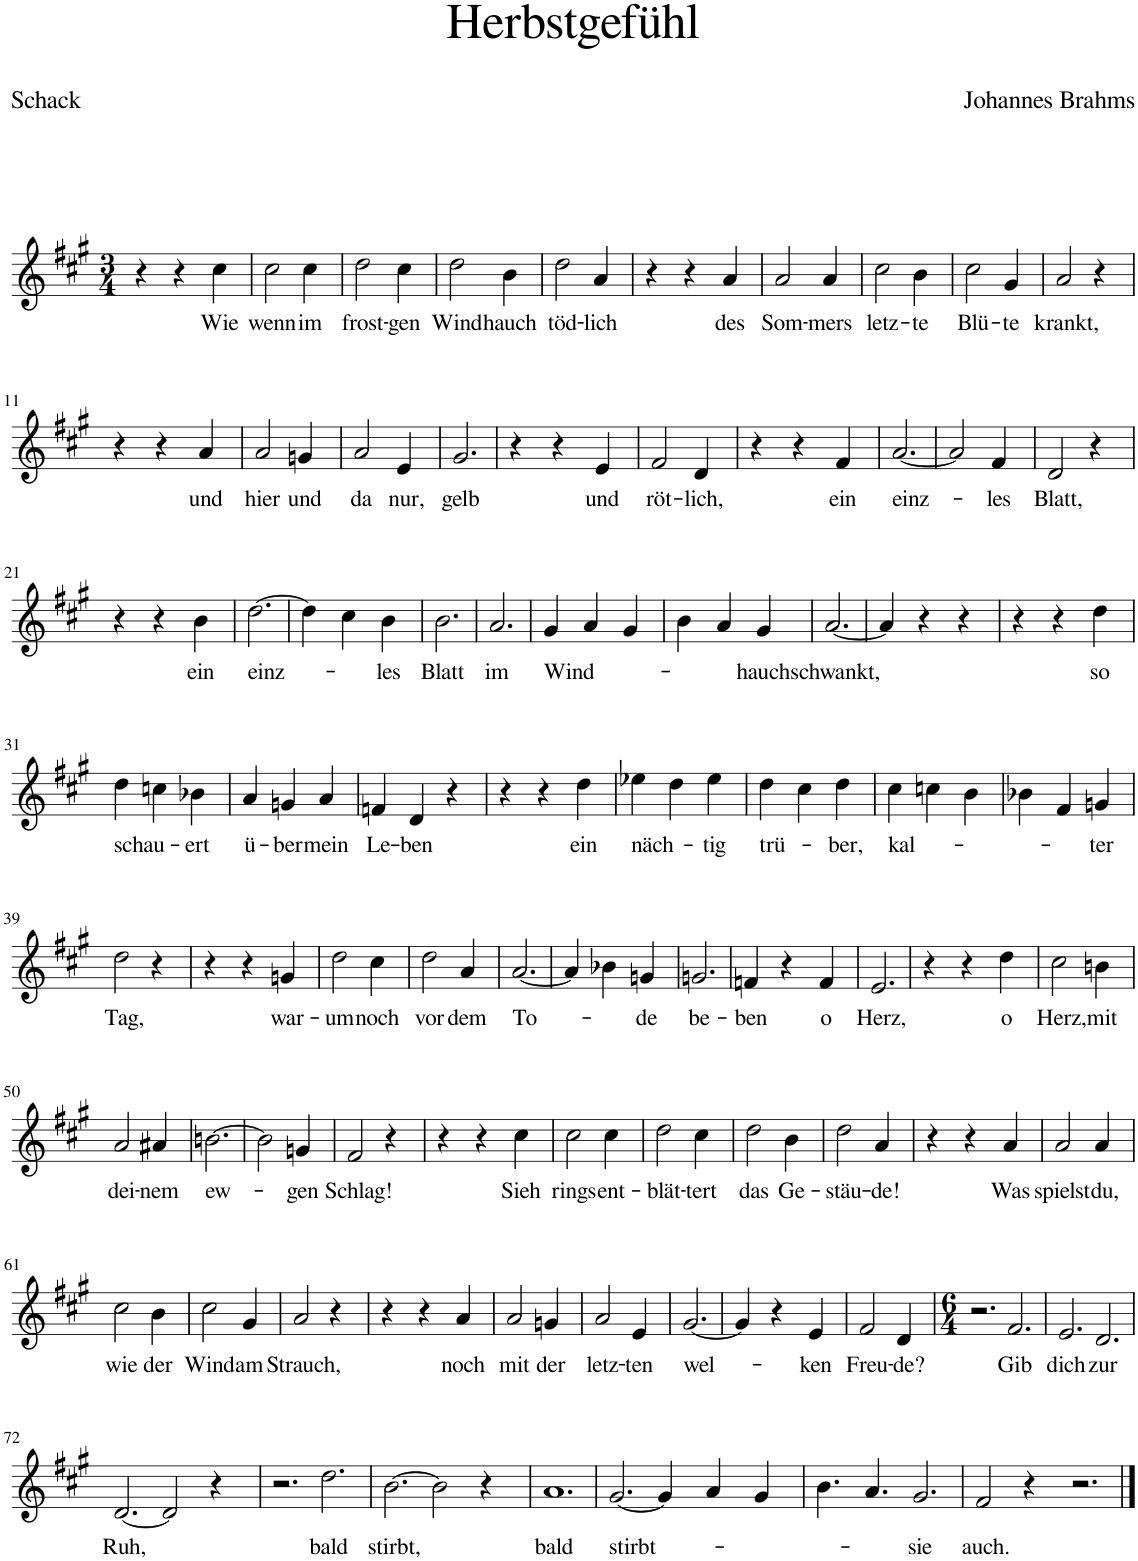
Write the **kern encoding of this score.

**kern	**text
*part1	*part1
*staff1	*staff1
*I"Piano	*
*I'Pno	*
*clefG2	*
*k[f#c#g#]	*
*M3/4	*
=1	=1
4r	.
4r	.
!	!LO:LY:b
4cc#\	Wie
=2	=2
!	!LO:LY:b
2cc#\	wenn
!	!LO:LY:b
4cc#\	im
=3	=3
!	!LO:LY:b
2dd\	frost-
!	!LO:LY:b
4cc#\	-gen
=4	=4
!	!LO:LY:b
2dd\	Wind
!	!LO:LY:b
4b\	hauch
=5	=5
!	!LO:LY:b
2dd\	töd-
!	!LO:LY:b
4a/	-lich
=6	=6
4r	.
4r	.
!	!LO:LY:b
4a/	des
=7	=7
!	!LO:LY:b
2a/	Som-
!	!LO:LY:b
4a/	-mers
=8	=8
!	!LO:LY:b
2cc#\	letz-
!	!LO:LY:b
4b\	-te
=9	=9
!	!LO:LY:b
2cc#\	Blü-
!	!LO:LY:b
4g#/	-te
=10	=10
!	!LO:LY:b
2a/	krankt,
4r	.
!!LO:LB:g=z
=11	=11
4r	.
4r	.
!	!LO:LY:b
4a/	und
=12	=12
!	!LO:LY:b
2a/	hier
!	!LO:LY:b
4gn/	und
=13	=13
!	!LO:LY:b
2a/	da
!	!LO:LY:b
4e/	nur,
=14	=14
!	!LO:LY:b
2.g#/	gelb
=15	=15
4r	.
4r	.
!	!LO:LY:b
4e/	und
=16	=16
!	!LO:LY:b
2f#/	röt-
!	!LO:LY:b
4d/	-lich,
=17	=17
4r	.
4r	.
!	!LO:LY:b
4f#/	ein
=18	=18
!	!LO:LY:b
[2.a/	einz-
=19	=19
2a/]	.
!	!LO:LY:b
4f#/	-les
=20	=20
!	!LO:LY:b
2d/	Blatt,
4r	.
!!LO:LB:g=z
=21	=21
4r	.
4r	.
!	!LO:LY:b
4b\	ein
=22	=22
!	!LO:LY:b
[2.dd\	einz-
=23	=23
4dd\]	.
4cc#\	.
!	!LO:LY:b
4b\	-les
=24	=24
!	!LO:LY:b
2.b\	Blatt
=25	=25
!	!LO:LY:b
2.a/	im
=26	=26
!	!LO:LY:b
4g#/	Wind-
4a/	.
4g#/	.
=27	=27
4b\	.
4a/	.
!	!LO:LY:b
4g#/	hauch
=28	=28
!	!LO:LY:b
[2.a/	schwankt,
=29	=29
4a/]	.
4r	.
4r	.
=30	=30
4r	.
4r	.
!	!LO:LY:b
4dd\	so
!!LO:LB:g=z
=31	=31
!	!LO:LY:b
4dd\	schau-
4ccn\	.
!	!LO:LY:b
4b-X\	-ert
=32	=32
!	!LO:LY:b
4a/	ü-
!	!LO:LY:b
4gn/	-ber
!	!LO:LY:b
4a/	mein
=33	=33
!	!LO:LY:b
4fn/	Le-
!	!LO:LY:b
4d/	-ben
4r	.
=34	=34
4r	.
4r	.
!	!LO:LY:b
4dd\	ein
=35	=35
!	!LO:LY:b
4ee-X\	näch-
4dd\	.
!	!LO:LY:b
4ee-\	-tig
=36	=36
!	!LO:LY:b
4dd\	trü-
4cc#\	.
!	!LO:LY:b
4dd\	-ber,
=37	=37
!	!LO:LY:b
4cc#\	kal-
4ccn\	.
4b\	.
=38	=38
4b-X\	.
4f#/	.
!	!LO:LY:b
4gn/	-ter
!!LO:LB:g=z
=39	=39
!	!LO:LY:b
2dd\	Tag,
4r	.
=40	=40
4r	.
4r	.
!	!LO:LY:b
4gn/	war-
=41	=41
!	!LO:LY:b
2dd\	-um
!	!LO:LY:b
4cc#\	noch
=42	=42
!	!LO:LY:b
2dd\	vor
!	!LO:LY:b
4a/	dem
=43	=43
!	!LO:LY:b
[2.a/	To-
=44	=44
4a/]	.
4b-X\	.
!	!LO:LY:b
4gn/	-de
=45	=45
!	!LO:LY:b
2.gn/	be-
=46	=46
!	!LO:LY:b
4fn/	-ben
4r	.
!	!LO:LY:b
4f/	o
=47	=47
!	!LO:LY:b
2.e/	Herz,
=48	=48
4r	.
4r	.
!	!LO:LY:b
4dd\	o
=49	=49
!	!LO:LY:b
2cc#\	Herz,
!	!LO:LY:b
4bn\	mit
!!LO:LB:g=z
=50	=50
!	!LO:LY:b
2a/	dei-
!	!LO:LY:b
4a#X/	-nem
=51	=51
!	!LO:LY:b
[2.bn\	ew-
=52	=52
2b\]	.
!	!LO:LY:b
4gn/	-gen
=53	=53
!	!LO:LY:b
2f#/	Schlag!
4r	.
=54	=54
4r	.
4r	.
!	!LO:LY:b
4cc#\	Sieh
=55	=55
!	!LO:LY:b
2cc#\	rings
!	!LO:LY:b
4cc#\	ent-
=56	=56
!	!LO:LY:b
2dd\	-blät-
!	!LO:LY:b
4cc#\	-tert
=57	=57
!	!LO:LY:b
2dd\	das
!	!LO:LY:b
4b\	Ge-
=58	=58
!	!LO:LY:b
2dd\	stäu-
!	!LO:LY:b
4a/	-de!
=59	=59
4r	.
4r	.
!	!LO:LY:b
4a/	Was
=60	=60
!	!LO:LY:b
2a/	spielst
!	!LO:LY:b
4a/	du,
!!LO:LB:g=z
=61	=61
!	!LO:LY:b
2cc#\	wie
!	!LO:LY:b
4b\	der
=62	=62
!	!LO:LY:b
2cc#\	Wind
!	!LO:LY:b
4g#/	am
=63	=63
!	!LO:LY:b
2a/	Strauch,
4r	.
=64	=64
4r	.
4r	.
!	!LO:LY:b
4a/	noch
=65	=65
!	!LO:LY:b
2a/	mit
!	!LO:LY:b
4gn/	der
=66	=66
!	!LO:LY:b
2a/	letz-
!	!LO:LY:b
4e/	-ten
=67	=67
!	!LO:LY:b
[2.g#/	wel-
=68	=68
4g#/]	.
4r	.
!	!LO:LY:b
4e/	-ken
=69	=69
!	!LO:LY:b
2f#/	Freu-
!	!LO:LY:b
4d/	-de?
=70	=70
*M6/4	*
2.r	.
!	!LO:LY:b
2.f#/	Gib
=71	=71
!	!LO:LY:b
2.e/	dich
!	!LO:LY:b
2.d/	zur
!!LO:LB:g=z
=72	=72
!	!LO:LY:b
[2.d/	Ruh,
2d/]	.
4r	.
=73	=73
2.r	.
!	!LO:LY:b
2.dd\	bald
=74	=74
!	!LO:LY:b
[2.b\	stirbt,
2b\]	.
4r	.
=75	=75
!	!LO:LY:b
1.a	bald
=76	=76
!	!LO:LY:b
[2.g#/	stirbt-
4g#/]	.
4a/	.
4g#/	.
=77	=77
4.b\	.
4.a/	.
!	!LO:LY:b
2.g#/	-sie
=78	=78
!	!LO:LY:b
2f#/	auch.
4r	.
2.r	.
==	==
*-	*-
